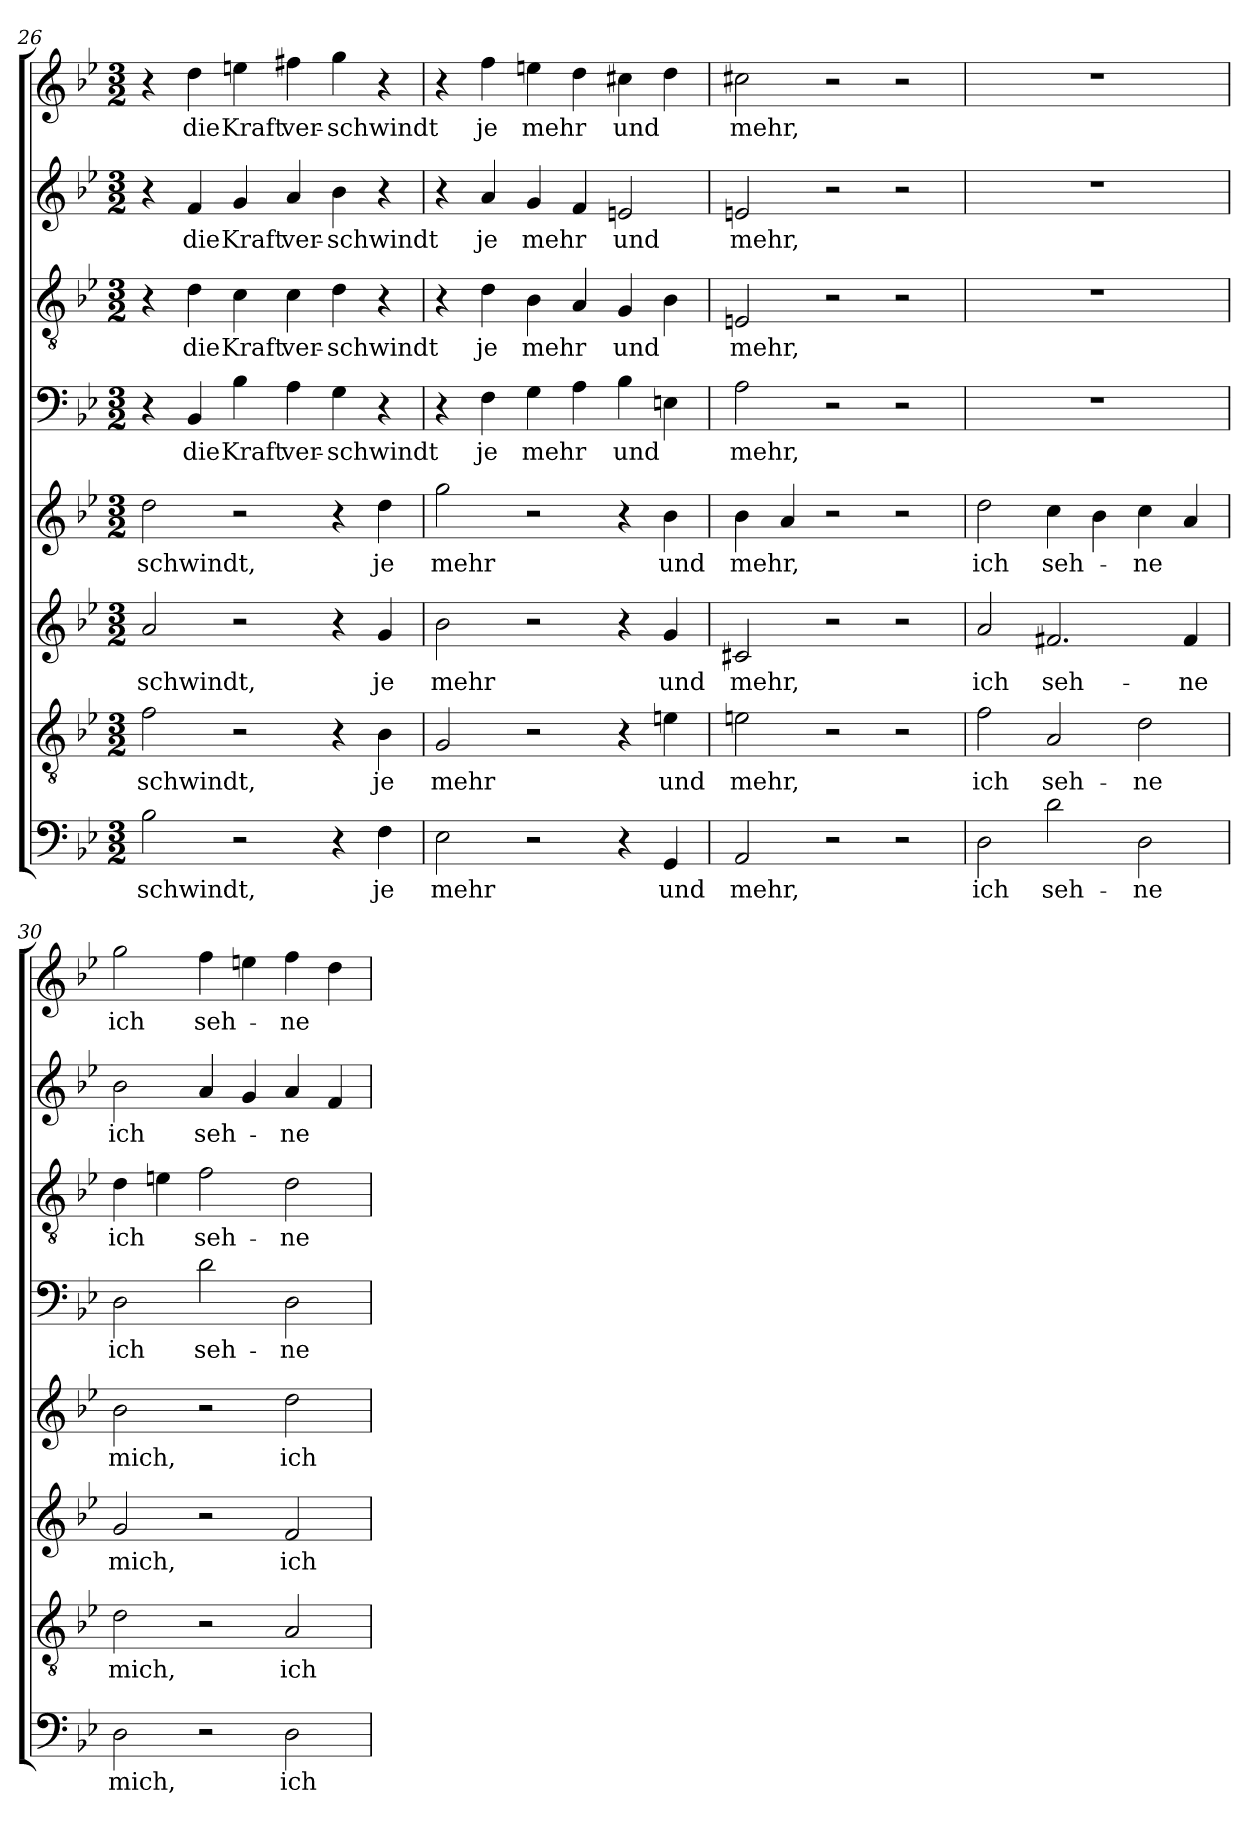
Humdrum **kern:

**kern	**text	**kern	**text	**kern	**text	**kern	**text	**kern	**text	**kern	**text	**kern	**text	**kern	**text
*part8	*part8	*part7	*part7	*part6	*part6	*part5	*part5	*part4	*part4	*part3	*part3	*part2	*part2	*part1	*part1
*staff8	*staff8	*staff7	*staff7	*staff6	*staff6	*staff5	*staff5	*staff4	*staff4	*staff3	*staff3	*staff2	*staff2	*staff1	*staff1
!!LO:PB:g=z
*clefF4	*	*clefGv2	*	*clefG2	*	*clefG2	*	*clefF4	*	*clefGv2	*	*clefG2	*	*clefG2	*
*k[b-e-]	*	*k[b-e-]	*	*k[b-e-]	*	*k[b-e-]	*	*k[b-e-]	*	*k[b-e-]	*	*k[b-e-]	*	*k[b-e-]	*
*B-:	*	*B-:	*	*B-:	*	*B-:	*	*B-:	*	*B-:	*	*B-:	*	*B-:	*
*M3/2	*	*M3/2	*	*M3/2	*	*M3/2	*	*M3/2	*	*M3/2	*	*M3/2	*	*M3/2	*
=26	=26	=26	=26	=26	=26	=26	=26	=26	=26	=26	=26	=26	=26	=26	=26
!	!LO:LY:b	!	!LO:LY:b	!	!LO:LY:b	!	!LO:LY:b	!	!	!	!	!	!	!	!
2B-\	-schwindt,	2f\	-schwindt,	2a/	-schwindt,	2dd\	-schwindt,	4r	.	4r	.	4r	.	4r	.
!	!	!	!	!	!	!	!	!	!LO:LY:b	!	!LO:LY:b	!	!LO:LY:b	!	!LO:LY:b
.	.	.	.	.	.	.	.	4BB-/	die	4d\	die	4f/	die	4dd\	die
!	!	!	!	!	!	!	!	!	!LO:LY:b	!	!LO:LY:b	!	!LO:LY:b	!	!LO:LY:b
2r	.	2r	.	2r	.	2r	.	4B-\	Kraft	4c\	Kraft	4g/	Kraft	4een\	Kraft
!	!	!	!	!	!	!	!	!	!LO:LY:b	!	!LO:LY:b	!	!LO:LY:b	!	!LO:LY:b
.	.	.	.	.	.	.	.	4A\	ver-	4c\	ver-	4a/	ver-	4ff#X\	ver-
!	!	!	!	!	!	!	!	!	!LO:LY:b	!	!LO:LY:b	!	!LO:LY:b	!	!LO:LY:b
4r	.	4r	.	4r	.	4r	.	4G\	-schwindt	4d\	-schwindt	4b-\	-schwindt	4gg\	-schwindt
!	!LO:LY:b	!	!LO:LY:b	!	!LO:LY:b	!	!LO:LY:b	!	!	!	!	!	!	!	!
4F\	je	4B-\	je	4g/	je	4dd\	je	4r	.	4r	.	4r	.	4r	.
=27	=27	=27	=27	=27	=27	=27	=27	=27	=27	=27	=27	=27	=27	=27	=27
!	!LO:LY:b	!	!LO:LY:b	!	!LO:LY:b	!	!LO:LY:b	!	!	!	!	!	!	!	!
2E-\	mehr	2G/	mehr	2b-\	mehr	2gg\	mehr	4r	.	4r	.	4r	.	4r	.
!	!	!	!	!	!	!	!	!	!LO:LY:b	!	!LO:LY:b	!	!LO:LY:b	!	!LO:LY:b
.	.	.	.	.	.	.	.	4F\	je	4d\	je	4a/	je	4ff\	je
!	!	!	!	!	!	!	!	!	!LO:LY:b	!	!LO:LY:b	!	!LO:LY:b	!	!LO:LY:b
2r	.	2r	.	2r	.	2r	.	4G\	mehr	4B-\	mehr	4g/	mehr	4een\	mehr
.	.	.	.	.	.	.	.	4A\	.	4A/	.	4f/	.	4dd\	.
!	!	!	!	!	!	!	!	!	!LO:LY:b	!	!LO:LY:b	!	!LO:LY:b	!	!LO:LY:b
4r	.	4r	.	4r	.	4r	.	4B-\	und	4G/	und	2en/	und	4cc#X\	und
!	!LO:LY:b	!	!LO:LY:b	!	!LO:LY:b	!	!LO:LY:b	!	!	!	!	!	!	!	!
4GG/	und	4en\	und	4g/	und	4b-\	und	4En\	.	4B-\	.	.	.	4dd\	.
=28	=28	=28	=28	=28	=28	=28	=28	=28	=28	=28	=28	=28	=28	=28	=28
!	!LO:LY:b	!	!LO:LY:b	!	!LO:LY:b	!	!LO:LY:b	!	!LO:LY:b	!	!LO:LY:b	!	!LO:LY:b	!	!LO:LY:b
2AA/	mehr,	2en\	mehr,	2c#X/	mehr,	4b-\	mehr,	2A\	mehr,	2En/	mehr,	2en/	mehr,	2cc#X\	mehr,
.	.	.	.	.	.	4a/	.	.	.	.	.	.	.	.	.
2r	.	2r	.	2r	.	2r	.	2r	.	2r	.	2r	.	2r	.
2r	.	2r	.	2r	.	2r	.	2r	.	2r	.	2r	.	2r	.
=29	=29	=29	=29	=29	=29	=29	=29	=29	=29	=29	=29	=29	=29	=29	=29
!	!LO:LY:b	!	!LO:LY:b	!	!LO:LY:b	!	!LO:LY:b	!	!	!	!	!	!	!	!
2D\	ich	2f\	ich	2a/	ich	2dd\	ich	1.r	.	1.r	.	1.r	.	1.r	.
!	!LO:LY:b	!	!LO:LY:b	!	!LO:LY:b	!	!LO:LY:b	!	!	!	!	!	!	!	!
2d\	seh-	2A/	seh-	2.f#X/	seh-	4cc\	seh-	.	.	.	.	.	.	.	.
.	.	.	.	.	.	4b-\	.	.	.	.	.	.	.	.	.
!	!LO:LY:b	!	!LO:LY:b	!	!	!	!LO:LY:b	!	!	!	!	!	!	!	!
2D\	-ne	2d\	-ne	.	.	4cc\	-ne	.	.	.	.	.	.	.	.
!	!	!	!	!	!LO:LY:b	!	!	!	!	!	!	!	!	!	!
.	.	.	.	4f#/	-ne	4a/	.	.	.	.	.	.	.	.	.
=30	=30	=30	=30	=30	=30	=30	=30	=30	=30	=30	=30	=30	=30	=30	=30
!	!LO:LY:b	!	!LO:LY:b	!	!LO:LY:b	!	!LO:LY:b	!	!LO:LY:b	!	!LO:LY:b	!	!LO:LY:b	!	!LO:LY:b
2D\	mich,	2d\	mich,	2g/	mich,	2b-\	mich,	2D\	ich	4d\	ich	2b-\	ich	2gg\	ich
.	.	.	.	.	.	.	.	.	.	4en\	.	.	.	.	.
!	!	!	!	!	!	!	!	!	!LO:LY:b	!	!LO:LY:b	!	!LO:LY:b	!	!LO:LY:b
2r	.	2r	.	2r	.	2r	.	2d\	seh-	2f\	seh-	4a/	seh-	4ff\	seh-
.	.	.	.	.	.	.	.	.	.	.	.	4g/	.	4een\	.
!	!LO:LY:b	!	!LO:LY:b	!	!LO:LY:b	!	!LO:LY:b	!	!LO:LY:b	!	!LO:LY:b	!	!LO:LY:b	!	!LO:LY:b
2D\	ich	2A/	ich	2f/	ich	2dd\	ich	2D\	-ne	2d\	-ne	4a/	-ne	4ff\	-ne
.	.	.	.	.	.	.	.	.	.	.	.	4f/	.	4dd\	.
=	=	=	=	=	=	=	=	=	=	=	=	=	=	=	=
*-	*-	*-	*-	*-	*-	*-	*-	*-	*-	*-	*-	*-	*-	*-	*-
